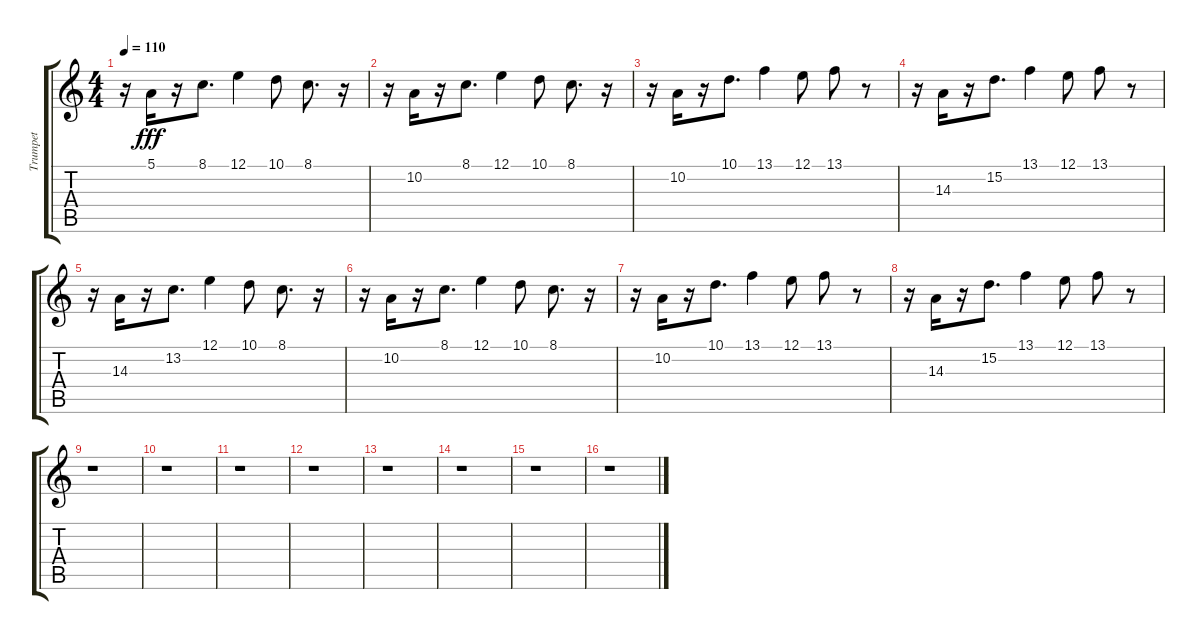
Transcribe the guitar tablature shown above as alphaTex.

\track ("Trumpet" "Trumpet") {instrument trumpet}
\staff {score tabs}
\tuning (E4 B3 G3 D3 A2 E2) {hide}
\ts (4 4)
\tempo 110
\clef g2
\ks c
r.16{dy fff} 5.1.16 r.16 8.1.8{d} 12.1.4 10.1.8 8.1.8{d} r.16 |
r.16 10.2.16 r.16 8.1.8{d} 12.1.4 10.1.8 8.1.8{d} r.16 |
r.16 10.2.16 r.16 10.1.8{d} 13.1.4 12.1.8 13.1.8 r.8 |
r.16 14.3.16 r.16 15.2.8{d} 13.1.4 12.1.8 13.1.8 r.8 |
r.16 14.3.16 r.16 13.2.8{d} 12.1.4 10.1.8 8.1.8{d} r.16 |
r.16 10.2.16 r.16 8.1.8{d} 12.1.4 10.1.8 8.1.8{d} r.16 |
r.16 10.2.16 r.16 10.1.8{d} 13.1.4 12.1.8 13.1.8 r.8 |
r.16 14.3.16 r.16 15.2.8{d} 13.1.4 12.1.8 13.1.8 r.8 |
r.1 |
r.1 |
r.1 |
r.1 |
r.1 |
r.1 |
r.1 |
r.1
